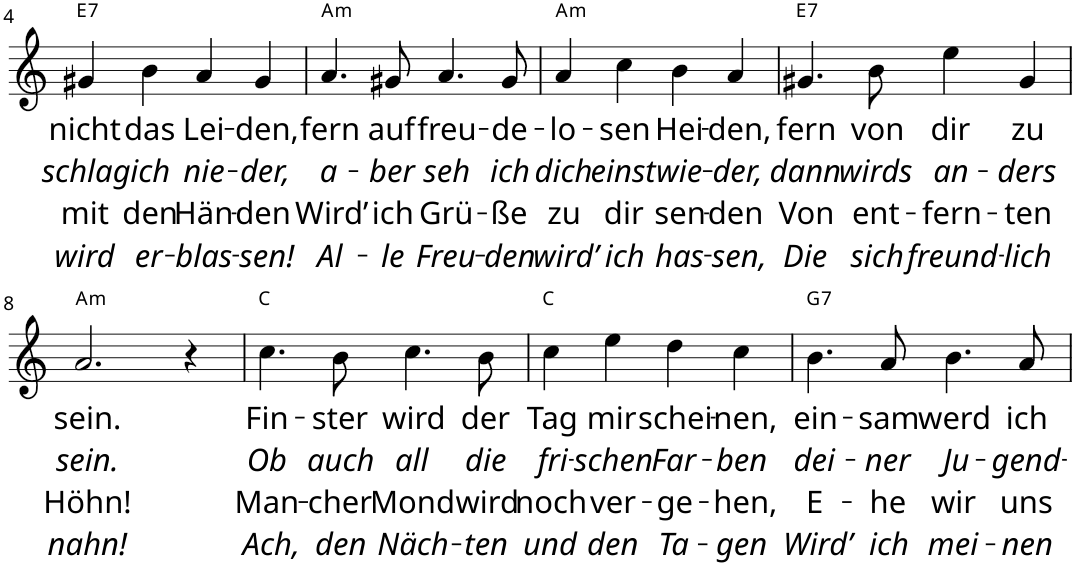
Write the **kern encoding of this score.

**kern	**text	**text	**text	**text	**harte
*part1	*part1	*part1	*part1	*part1	*part1
*staff1	*staff1	*staff1	*staff1	*staff1	*
*I"Voice	*	*	*	*	*
*I'Voice	*	*	*	*	*
!!LO:PB:g=z
*clefG2	*	*	*	*	*
*k[]	*	*	*	*	*
*M4/4	*	*	*	*	*
=4	=4	=4	=4	=4	=4
!	!LO:LY:b	!LO:LY:b	!LO:LY:b	!LO:LY:b	!LO:H:kt=7
4g#X/	nicht	schlag	mit	wird	E:7
!	!LO:LY:b	!LO:LY:b	!LO:LY:b	!LO:LY:b	!
4b\	das	ich	den	er-	.
!	!LO:LY:b	!LO:LY:b	!LO:LY:b	!LO:LY:b	!
4a/	Lei-	nie-	Hän-	-blas-	.
!	!LO:LY:b	!LO:LY:b	!LO:LY:b	!LO:LY:b	!
4g#/	-den,	-der,	-den	-sen!	.
=5	=5	=5	=5	=5	=5
!	!LO:LY:b	!LO:LY:b	!LO:LY:b	!LO:LY:b	!LO:H:kt=m
4.a/	fern	a-	Wird’	Al-	A:min
!	!LO:LY:b	!LO:LY:b	!LO:LY:b	!LO:LY:b	!
8g#X/	auf	-ber	ich	-le	.
!	!LO:LY:b	!LO:LY:b	!LO:LY:b	!LO:LY:b	!
4.a/	freu-	seh	Grü-	Freu-	.
!	!LO:LY:b	!LO:LY:b	!LO:LY:b	!LO:LY:b	!
8g#/	-de-	ich	-ße	-den	.
=6	=6	=6	=6	=6	=6
!	!LO:LY:b	!LO:LY:b	!LO:LY:b	!LO:LY:b	!LO:H:kt=m
4a/	-lo-	dich	zu	wird’	A:min
!	!LO:LY:b	!LO:LY:b	!LO:LY:b	!LO:LY:b	!
4cc\	-sen	einst	dir	ich	.
!	!LO:LY:b	!LO:LY:b	!LO:LY:b	!LO:LY:b	!
4b\	Hei-	wie-	sen-	has-	.
!	!LO:LY:b	!LO:LY:b	!LO:LY:b	!LO:LY:b	!
4a/	-den,	-der,	-den	-sen,	.
=7	=7	=7	=7	=7	=7
!	!LO:LY:b	!LO:LY:b	!LO:LY:b	!LO:LY:b	!LO:H:kt=7
4.g#X/	fern	dann	Von	Die	E:7
!	!LO:LY:b	!LO:LY:b	!LO:LY:b	!LO:LY:b	!
8b\	von	wirds	ent-	sich	.
!	!LO:LY:b	!LO:LY:b	!LO:LY:b	!LO:LY:b	!
4ee\	dir	an-	-fern-	freund-	.
!	!LO:LY:b	!LO:LY:b	!LO:LY:b	!LO:LY:b	!
4g#/	zu	-ders	-ten	-lich	.
!!LO:LB:g=z
=8	=8	=8	=8	=8	=8
!	!LO:LY:b	!LO:LY:b	!LO:LY:b	!LO:LY:b	!LO:H:kt=m
2.a/	sein.	sein.	Höhn!	nahn!	A:min
4r	.	.	.	.	.
=9	=9	=9	=9	=9	=9
!	!LO:LY:b	!LO:LY:b	!LO:LY:b	!LO:LY:b	!
4.cc\	Fin-	Ob	Man-	Ach,	C:maj
!	!LO:LY:b	!LO:LY:b	!LO:LY:b	!LO:LY:b	!
8b\	-ster	auch	-cher	den	.
!	!LO:LY:b	!LO:LY:b	!LO:LY:b	!LO:LY:b	!
4.cc\	wird	all	Mond	Näch-	.
!	!LO:LY:b	!LO:LY:b	!LO:LY:b	!LO:LY:b	!
8b\	der	die	wird	-ten	.
=10	=10	=10	=10	=10	=10
!	!LO:LY:b	!LO:LY:b	!LO:LY:b	!LO:LY:b	!
4cc\	Tag	fri-	noch	und	C:maj
!	!LO:LY:b	!LO:LY:b	!LO:LY:b	!LO:LY:b	!
4ee\	mir	-schen	ver-	den	.
!	!LO:LY:b	!LO:LY:b	!LO:LY:b	!LO:LY:b	!
4dd\	schei-	Far-	-ge-	Ta-	.
!	!LO:LY:b	!LO:LY:b	!LO:LY:b	!LO:LY:b	!
4cc\	-nen,	-ben	-hen,	-gen	.
=11	=11	=11	=11	=11	=11
!	!LO:LY:b	!LO:LY:b	!LO:LY:b	!LO:LY:b	!LO:H:kt=7
4.b\	ein-	dei-	E-	Wird’	G:7
!	!LO:LY:b	!LO:LY:b	!LO:LY:b	!LO:LY:b	!
8a/	-sam	-ner	-he	ich	.
!	!LO:LY:b	!LO:LY:b	!LO:LY:b	!LO:LY:b	!
4.b\	werd	Ju-	wir	mei-	.
!	!LO:LY:b	!LO:LY:b	!LO:LY:b	!LO:LY:b	!
8a/	ich	-gend-	uns	-nen	.
=	=	=	=	=	=
*-	*-	*-	*-	*-	*-
